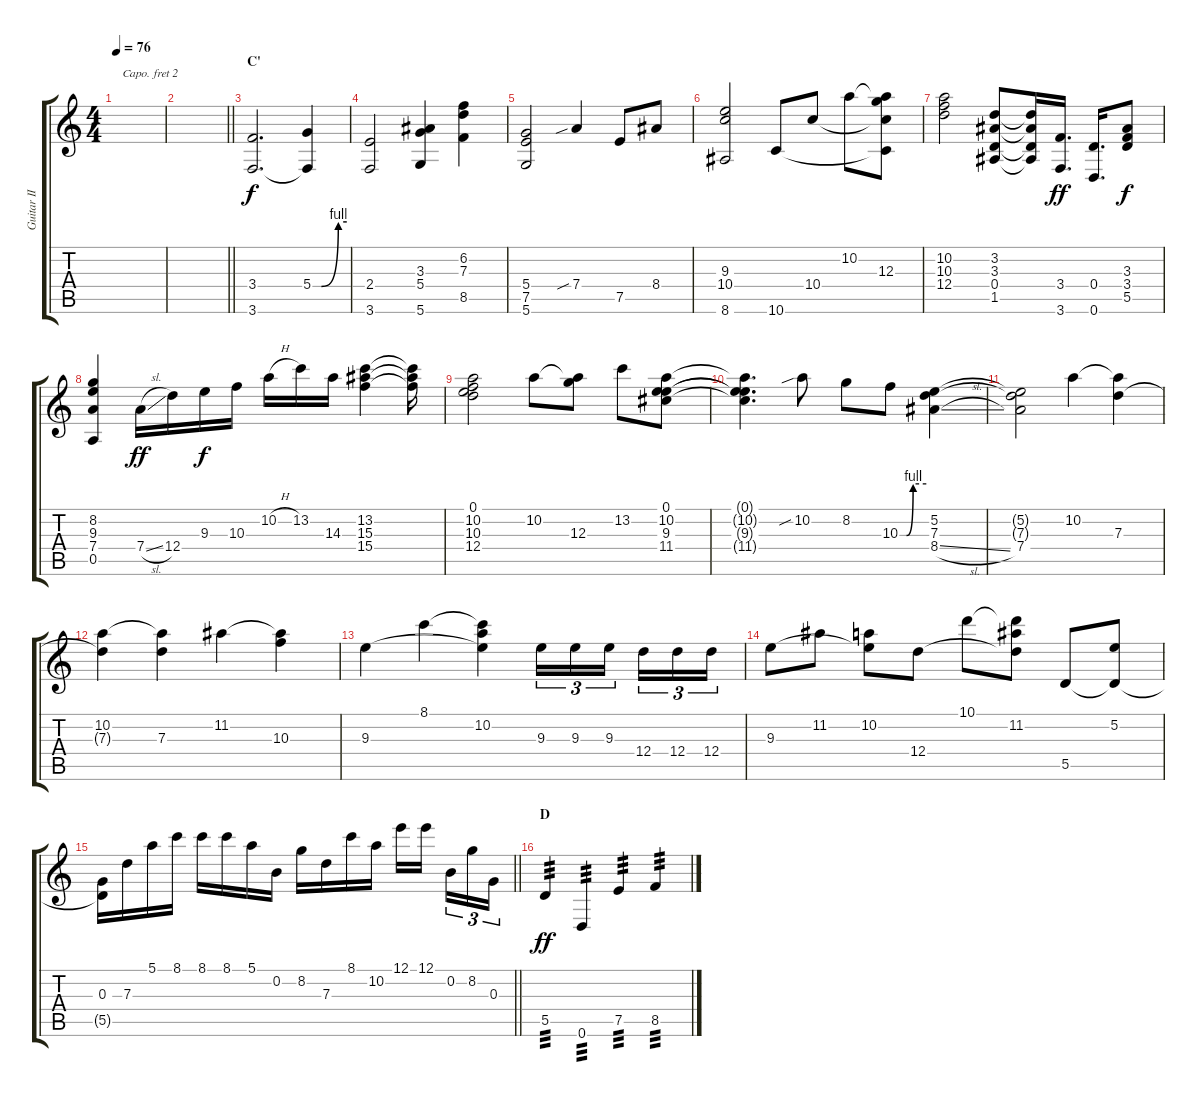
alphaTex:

\track ("Guitar II" "Guitar II") {instrument overdrivenguitar}
\staff {score tabs}
\capo 2
\tuning (D4 A3 F3 C3 G2 C2) {hide}
\ts (4 4)
\tempo 76
\clef g2
\ks c
|
\barLineRight lightlight
|
\section ("" "C'")
(3.4 3.6).2{d instrument distortionguitar} (5.4{be (custom 0 0 15 0 45 4 60 4)} 3.6{t}).4 |
(2.4 3.6).2 (3.3 5.4 5.6).4 (6.2 7.3 8.5).4 |
(5.4 7.5 5.6).2 7.4{sib}.4 7.5.8 8.4.8 |
(9.3 10.4 8.6).2 10.6.8 10.4.8 10.2.8 (10.2{t} 12.3 10.4{t} 10.6{t}).8 |
(10.2 10.3 12.4).2 (3.2 3.3 0.4 1.5).8 (3.2{t} 3.3{t} 0.4{t} 1.5{t}).16 (3.4 3.6).16{d dy ff} (0.4 0.6).16{d} (3.3 3.4 5.5).8{dy f} |
(8.2 9.3 7.4 0.5).4 7.4{sl}.16{dy ff} 12.4.16 9.3.16{dy f} 10.3.16 10.2{h}.16 13.2.16 14.3.16 (13.2 15.3 15.4).4 (13.2{t} 15.3{t} 15.4{t}).16 |
(0.1 10.2 10.3 12.4).2 10.2.8 (10.2{t} 12.3).8 13.2.8 (0.1 10.2 9.3 11.4).8 |
(0.1{t} 10.2{t} 9.3{t} 11.4{t}).4{d} 10.2{sib}.8 8.2.8 10.3{be (custom 0 0 15 0 30 4 60 4)}.8 (5.2 7.3 8.4{sl}).4 |
(5.2{t} 7.3{t} 7.4).2 10.2.4 (10.2{t} 7.3).4 |
(10.2 7.3{t}).4 (10.2{t} 7.3).4 11.2.4 (11.2{t} 10.3).4 |
9.3.4 8.1.4 (8.1{t} 10.2 9.3{t}).4 9.3.16{tu (3 2)} 9.3.16{tu (3 2)} 9.3.16{tu (3 2) beam splitsecondary} 12.4.16{tu (3 2)} 12.4.16{tu (3 2)} 12.4.16{tu (3 2)} |
9.3.8 11.2.8 (10.2 9.3{t}).8 12.4.8 10.1.8 (10.1{t} 11.2 12.4{t}).8 5.5.8 (5.2 5.5{t}).8 |
\barLineRight lightlight
(0.3 5.5{t}).16 7.3.16 5.1.16 8.1.16 8.1.16 8.1.16 5.1.16 0.2.16 8.2.16 7.3.16 8.1.16 10.2.16 12.1.16 12.1.16{beam splitsecondary} 0.2.16{tu (3 2)} 8.2.16{tu (3 2)} 0.3.16{tu (3 2)} |
\section ("" "D")
5.5.4{tp 3 dy ff} 0.6.4{tp 3} 7.5.4{tp 3} 8.5.4{tp 3}
